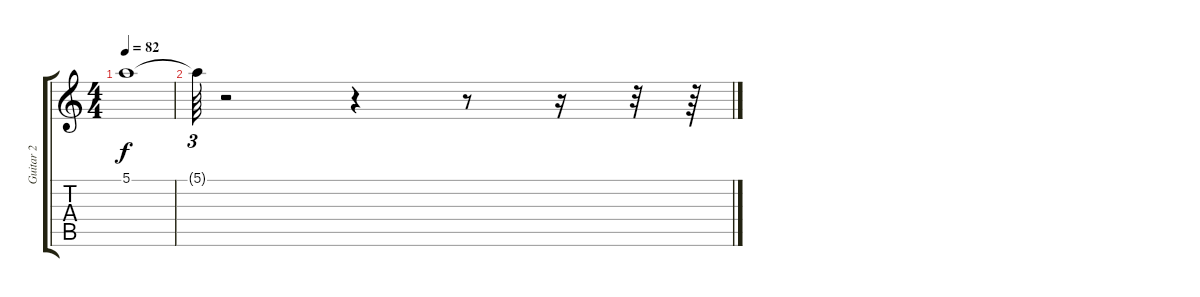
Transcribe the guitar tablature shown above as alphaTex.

\track ("Guitar 2" "Guitar 2") {instrument electricguitarjazz}
\staff {score tabs}
\tuning (E4 B3 G3 D3 A2 E2) {hide}
\ts (4 4)
\tempo 82
\clef g2
\ks c
5.1{t}.1{dy f} |
5.1{t}.64{tu (3 2)} r.2 r.4 r.8 r.16 r.32 r.64
